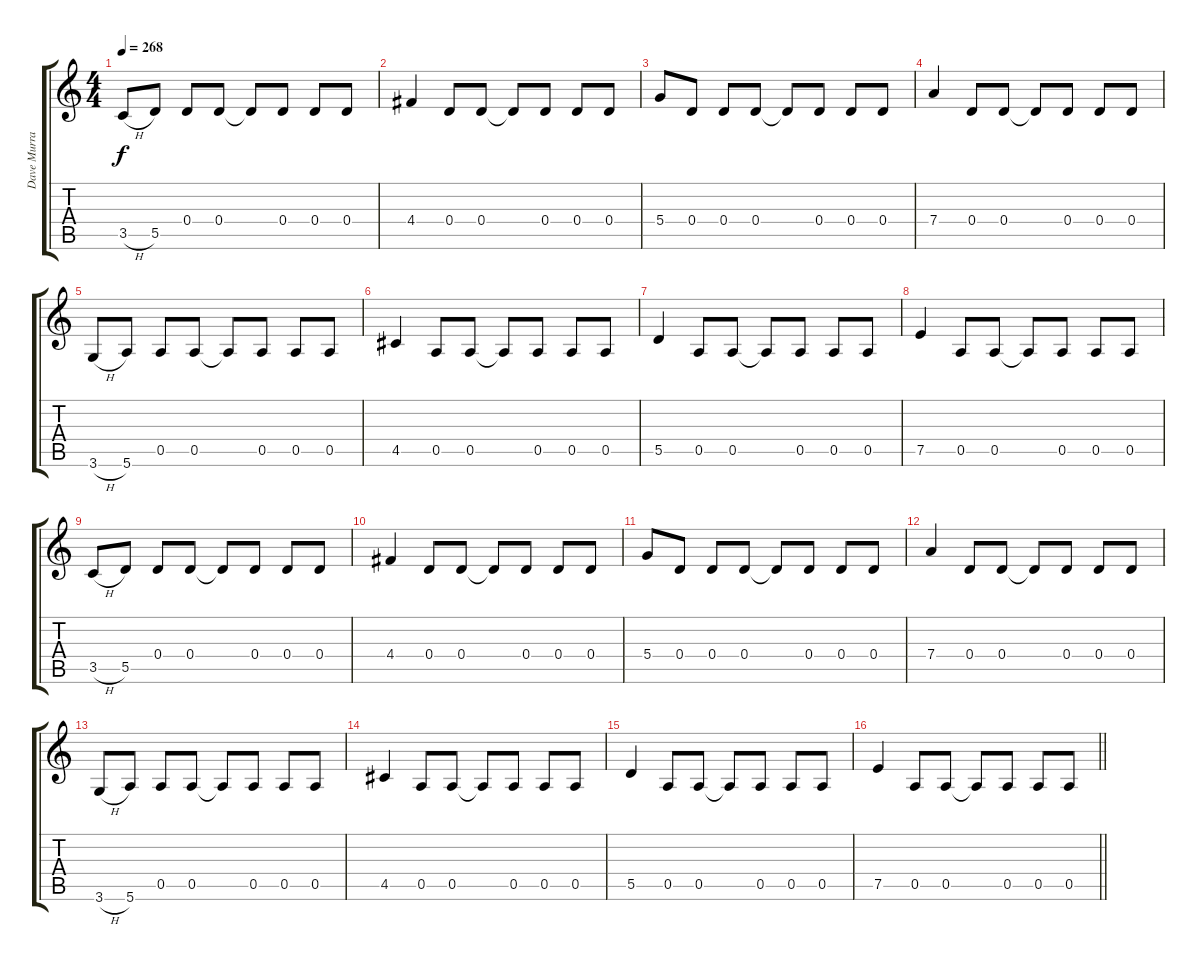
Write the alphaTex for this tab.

\track ("Dave Murray" "Dave Murra") {instrument overdrivenguitar}
\staff {score tabs}
\tuning (E4 B3 G3 D3 A2 E2) {hide}
\ts (4 4)
\tempo 268
\clef g2
\ks c
3.5{h}.8{dy f} 5.5.8 0.4.8 0.4.8 0.4{t}.8 0.4.8 0.4.8 0.4.8 |
4.4.4 0.4.8 0.4.8 0.4{t}.8 0.4.8 0.4.8 0.4.8 |
5.4.8 0.4.8 0.4.8 0.4.8 0.4{t}.8 0.4.8 0.4.8 0.4.8 |
7.4.4 0.4.8 0.4.8 0.4{t}.8 0.4.8 0.4.8 0.4.8 |
3.6{h}.8 5.6.8 0.5.8 0.5.8 0.5{t}.8 0.5.8 0.5.8 0.5.8 |
4.5.4 0.5.8 0.5.8 0.5{t}.8 0.5.8 0.5.8 0.5.8 |
5.5.4 0.5.8 0.5.8 0.5{t}.8 0.5.8 0.5.8 0.5.8 |
7.5.4 0.5.8 0.5.8 0.5{t}.8 0.5.8 0.5.8 0.5.8 |
3.5{h}.8 5.5.8 0.4.8 0.4.8 0.4{t}.8 0.4.8 0.4.8 0.4.8 |
4.4.4 0.4.8 0.4.8 0.4{t}.8 0.4.8 0.4.8 0.4.8 |
5.4.8 0.4.8 0.4.8 0.4.8 0.4{t}.8 0.4.8 0.4.8 0.4.8 |
7.4.4 0.4.8 0.4.8 0.4{t}.8 0.4.8 0.4.8 0.4.8 |
3.6{h}.8 5.6.8 0.5.8 0.5.8 0.5{t}.8 0.5.8 0.5.8 0.5.8 |
4.5.4 0.5.8 0.5.8 0.5{t}.8 0.5.8 0.5.8 0.5.8 |
5.5.4 0.5.8 0.5.8 0.5{t}.8 0.5.8 0.5.8 0.5.8 |
\barLineRight lightlight
7.5.4 0.5.8 0.5.8 0.5{t}.8 0.5.8 0.5.8 0.5.8
